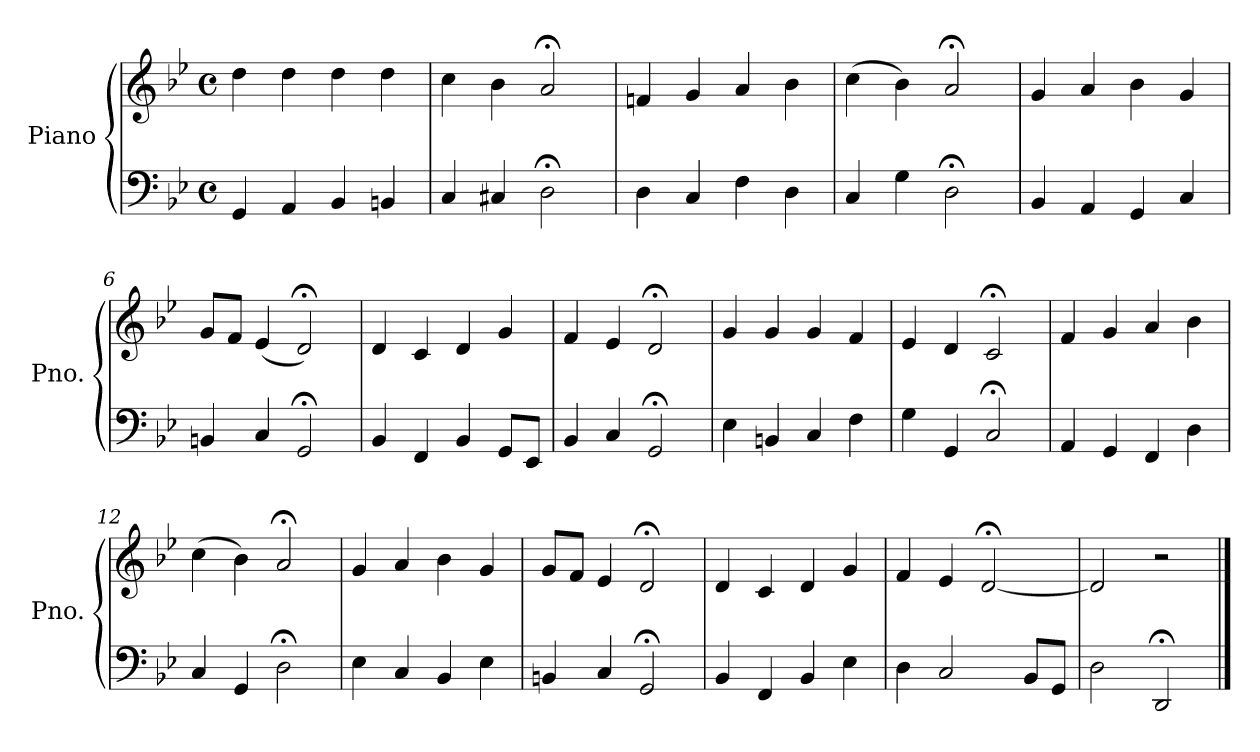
**kern	**kern
*part1	*part1
*staff2	*staff1
*I"Piano	*
*I'Pno.	*
*clefF4	*clefG2
*k[b-e-]	*k[b-e-]
*M4/4	*M4/4
*met(c)	*met(c)
=1	=1
4GG/	4dd\
4AA/	4dd\
4BB-/	4dd\
4BBn/	4dd\
=2	=2
4C/	4cc\
4C#X/	4b-\
2D;<\	2a;</
=3	=3
4D\	4fn/
4C/	4g/
4F\	4a/
4D\	4b-\
=4	=4
4C/	(4cc\
4G\	4b-\)
2D;<\	2a;</
=5	=5
4BB-/	4g/
4AA/	4a/
4GG/	4b-\
4C/	4g/
=6	=6
4BBn/	8g/L
.	8f/J
4C/	(4e-/
2GG;</	2d;</)
=7	=7
4BB-/	4d/
4FF/	4c/
4BB-/	4d/
8GG/L	4g/
8EE-/J	.
!!LO:LB:g=z
=8	=8
4BB-/	4f/
4C/	4e-/
2GG;</	2d;</
=9	=9
4E-\	4g/
4BBn/	4g/
4C/	4g/
4F\	4f/
=10	=10
4G\	4e-/
4GG/	4d/
2C;</	2c;</
=11	=11
4AA/	4f/
4GG/	4g/
4FF/	4a/
4D\	4b-\
=12	=12
4C/	(4cc\
4GG/	4b-\)
2D;<\	2a;</
=13	=13
4E-\	4g/
4C/	4a/
4BB-/	4b-\
4E-\	4g/
=14	=14
4BBn/	8g/L
.	8f/J
4C/	4e-/
2GG;</	2d;</
=15	=15
4BB-/	4d/
4FF/	4c/
4BB-/	4d/
4E-\	4g/
!!LO:LB:g=z
=16	=16
4D\	4f/
2C/	4e-/
.	[2d;</
8BB-/L	.
8GG/J	.
=17	=17
2D\	2d/]
2DD;</	2r
==	==
*-	*-
